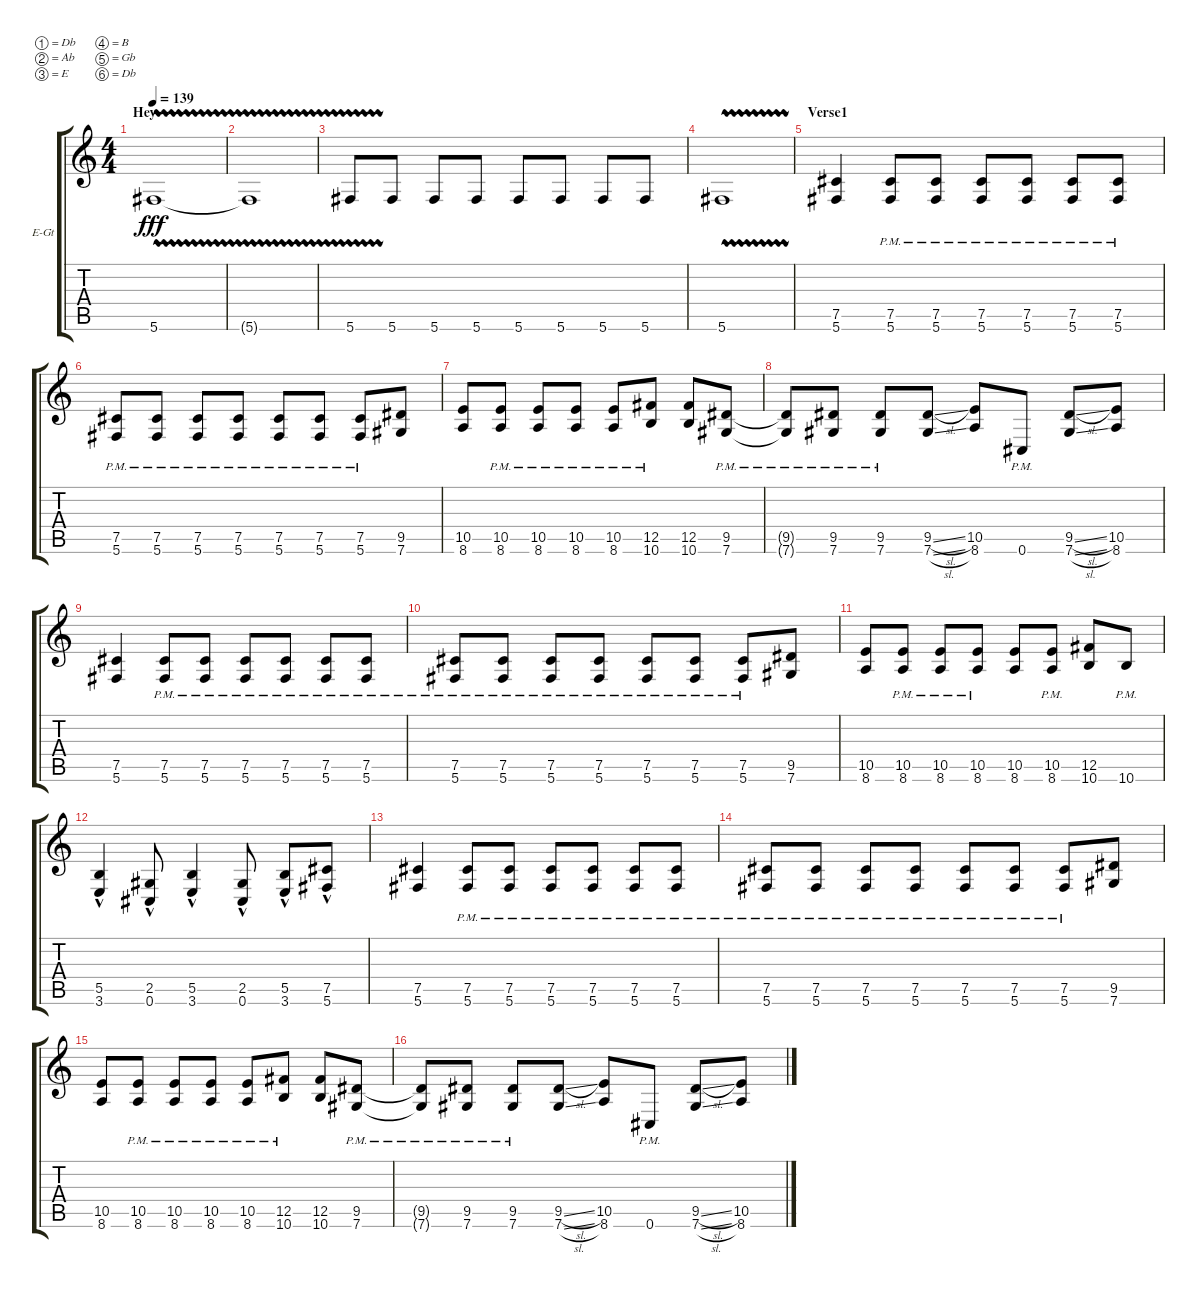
\bracketExtendMode groupsimilarinstruments
\firstSystemTrackNameOrientation horizontal
\otherSystemsTrackNameOrientation horizontal
\track ("Electric Guitar 1" "E-Gt") {instrument distortionguitar}
\staff {score tabs}
\tuning (Db4 Ab3 E3 B2 Gb2 Db2)
\ts (4 4)
\section ("" "Hey")
\tempo 139
\clef g2
\ks c
5.6{vw}.1{dy fff} |
5.6{vw t}.1 |
5.6{vw}.8 5.6.8 5.6.8 5.6.8 5.6.8 5.6.8 5.6.8 5.6.8 |
5.6{vw}.1 |
\section ("" "Verse1")
(5.6 7.5).4 (5.6{pm} 7.5{pm}).8 (5.6{pm} 7.5{pm}).8 (5.6{pm} 7.5{pm}).8 (5.6{pm} 7.5{pm}).8 (5.6{pm} 7.5{pm}).8 (5.6{pm} 7.5{pm}).8 |
(5.6{pm} 7.5{pm}).8 (5.6{pm} 7.5{pm}).8 (5.6{pm} 7.5{pm}).8 (5.6{pm} 7.5{pm}).8 (5.6{pm} 7.5{pm}).8 (5.6{pm} 7.5{pm}).8 (5.6{pm} 7.5{pm}).8 (7.6 9.5).8 |
(8.6 10.5).8 (8.6{pm} 10.5{pm}).8 (8.6{pm} 10.5{pm}).8 (8.6{pm} 10.5{pm}).8 (8.6{pm} 10.5{pm}).8 (10.6{pm} 12.5{pm}).8 (10.6 12.5).8 (7.6{pm} 9.5{pm}).8 |
(7.6{pm t} 9.5{pm t}).8 (7.6{pm} 9.5{pm}).8 (7.6{pm} 9.5{pm}).8 (7.6{sl} 9.5{sl}).8 (8.6 10.5).8 0.6{pm}.8 (7.6{sl} 9.5{sl}).8 (8.6 10.5).8 |
(5.6 7.5).4 (5.6{pm} 7.5{pm}).8 (5.6{pm} 7.5{pm}).8 (5.6{pm} 7.5{pm}).8 (5.6{pm} 7.5{pm}).8 (5.6{pm} 7.5{pm}).8 (5.6{pm} 7.5{pm}).8 |
(5.6{pm} 7.5{pm}).8 (5.6{pm} 7.5{pm}).8 (5.6{pm} 7.5{pm}).8 (5.6{pm} 7.5{pm}).8 (5.6{pm} 7.5{pm}).8 (5.6{pm} 7.5{pm}).8 (5.6{pm} 7.5{pm}).8 (7.6 9.5).8 |
(8.6 10.5).8 (8.6{pm} 10.5{pm}).8 (8.6{pm} 10.5{pm}).8 (8.6{pm} 10.5{pm}).8 (8.6 10.5).8 (8.6{pm} 10.5{pm}).8 (10.6 12.5).8 10.6{pm}.8 |
(3.6{hac} 5.5).4 (0.6{hac} 2.5).8 (3.6{hac} 5.5).4 (0.6{hac} 2.5).8 (3.6{hac} 5.5).8 (5.6{hac} 7.5).8 |
(5.6 7.5).4 (5.6{pm} 7.5{pm}).8 (5.6{pm} 7.5{pm}).8 (5.6{pm} 7.5{pm}).8 (5.6{pm} 7.5{pm}).8 (5.6{pm} 7.5{pm}).8 (5.6{pm} 7.5{pm}).8 |
(5.6{pm} 7.5{pm}).8 (5.6{pm} 7.5{pm}).8 (5.6{pm} 7.5{pm}).8 (5.6{pm} 7.5{pm}).8 (5.6{pm} 7.5{pm}).8 (5.6{pm} 7.5{pm}).8 (5.6{pm} 7.5{pm}).8 (7.6 9.5).8 |
(8.6 10.5).8 (8.6{pm} 10.5{pm}).8 (8.6{pm} 10.5{pm}).8 (8.6{pm} 10.5{pm}).8 (8.6{pm} 10.5{pm}).8 (10.6{pm} 12.5{pm}).8 (10.6 12.5).8 (7.6{pm} 9.5{pm}).8 |
(7.6{pm t} 9.5{pm t}).8 (7.6{pm} 9.5{pm}).8 (7.6{pm} 9.5{pm}).8 (7.6{sl} 9.5{sl}).8 (8.6 10.5).8 0.6{pm}.8 (7.6{sl} 9.5{sl}).8 (8.6 10.5).8
